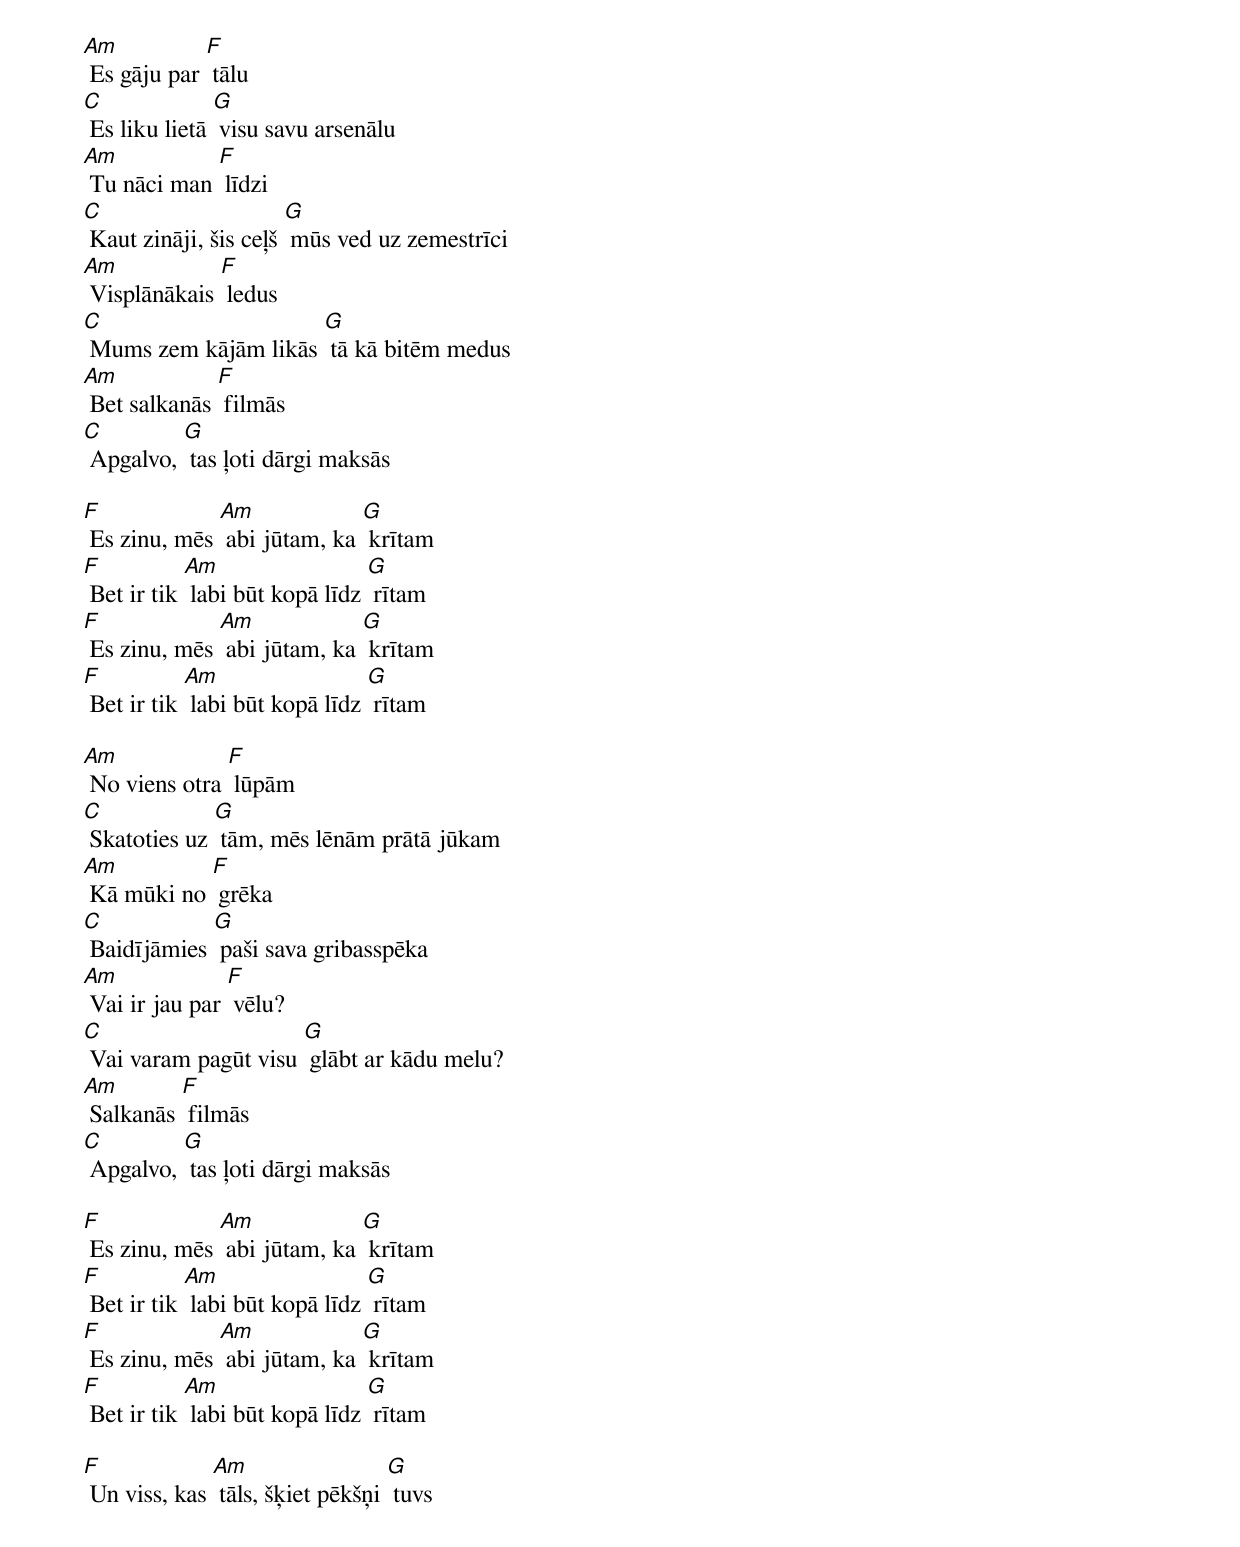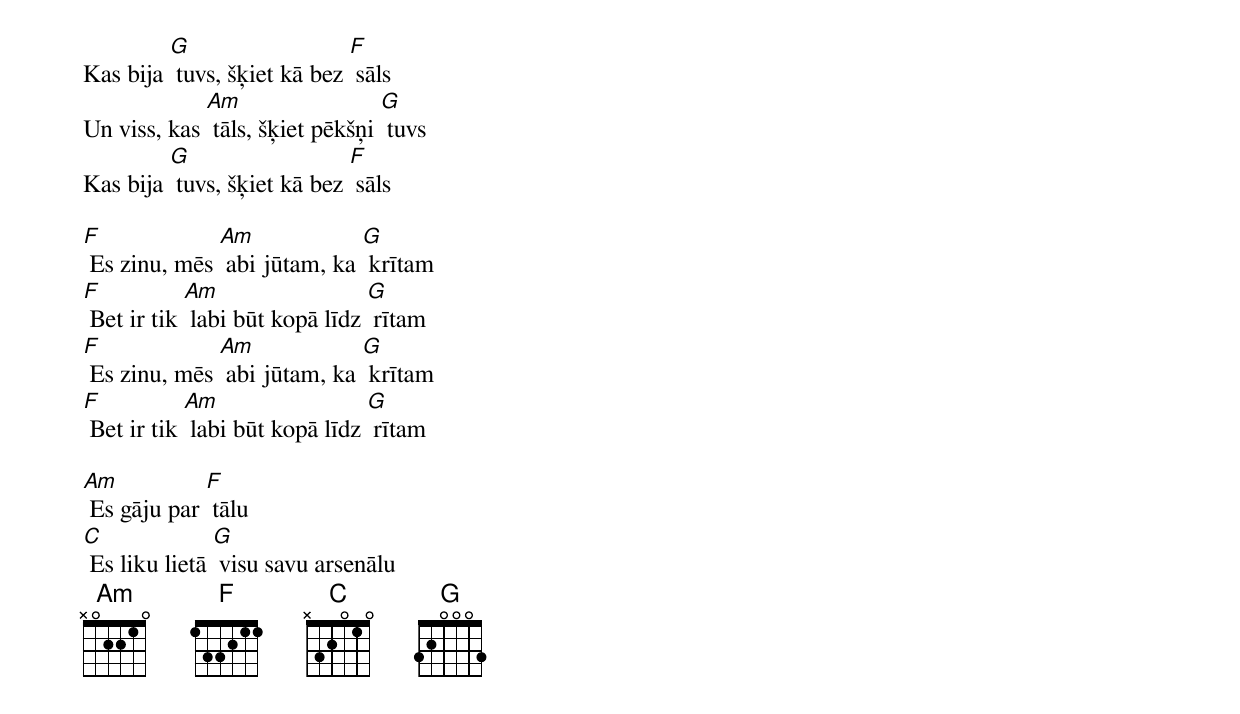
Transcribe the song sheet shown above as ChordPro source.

[Am] Es gāju par [F] tālu
[C] Es liku lietā [G] visu savu arsenālu
[Am] Tu nāci man [F] līdzi
[C] Kaut zināji, šis ceļš [G] mūs ved uz zemestrīci
[Am] Visplānākais [F] ledus
[C] Mums zem kājām likās [G] tā kā bitēm medus
[Am] Bet salkanās [F] filmās
[C] Apgalvo, [G] tas ļoti dārgi maksās

[F] Es zinu, mēs [Am] abi jūtam, ka [G] krītam
[F] Bet ir tik [Am] labi būt kopā līdz [G] rītam
[F] Es zinu, mēs [Am] abi jūtam, ka [G] krītam
[F] Bet ir tik [Am] labi būt kopā līdz [G] rītam

[Am] No viens otra [F] lūpām
[C] Skatoties uz [G] tām, mēs lēnām prātā jūkam
[Am] Kā mūki no [F] grēka
[C] Baidījāmies [G] paši sava gribasspēka
[Am] Vai ir jau par [F] vēlu?
[C] Vai varam pagūt visu [G] glābt ar kādu melu?
[Am] Salkanās [F] filmās
[C] Apgalvo, [G] tas ļoti dārgi maksās

[F] Es zinu, mēs [Am] abi jūtam, ka [G] krītam
[F] Bet ir tik [Am] labi būt kopā līdz [G] rītam
[F] Es zinu, mēs [Am] abi jūtam, ka [G] krītam
[F] Bet ir tik [Am] labi būt kopā līdz [G] rītam

[F] Un viss, kas [Am] tāls, šķiet pēkšņi [G] tuvs
Kas bija [G] tuvs, šķiet kā bez [F] sāls
Un viss, kas [Am] tāls, šķiet pēkšņi [G] tuvs
Kas bija [G] tuvs, šķiet kā bez [F] sāls

[F] Es zinu, mēs [Am] abi jūtam, ka [G] krītam
[F] Bet ir tik [Am] labi būt kopā līdz [G] rītam
[F] Es zinu, mēs [Am] abi jūtam, ka [G] krītam
[F] Bet ir tik [Am] labi būt kopā līdz [G] rītam

[Am] Es gāju par [F] tālu
[C] Es liku lietā [G] visu savu arsenālu
